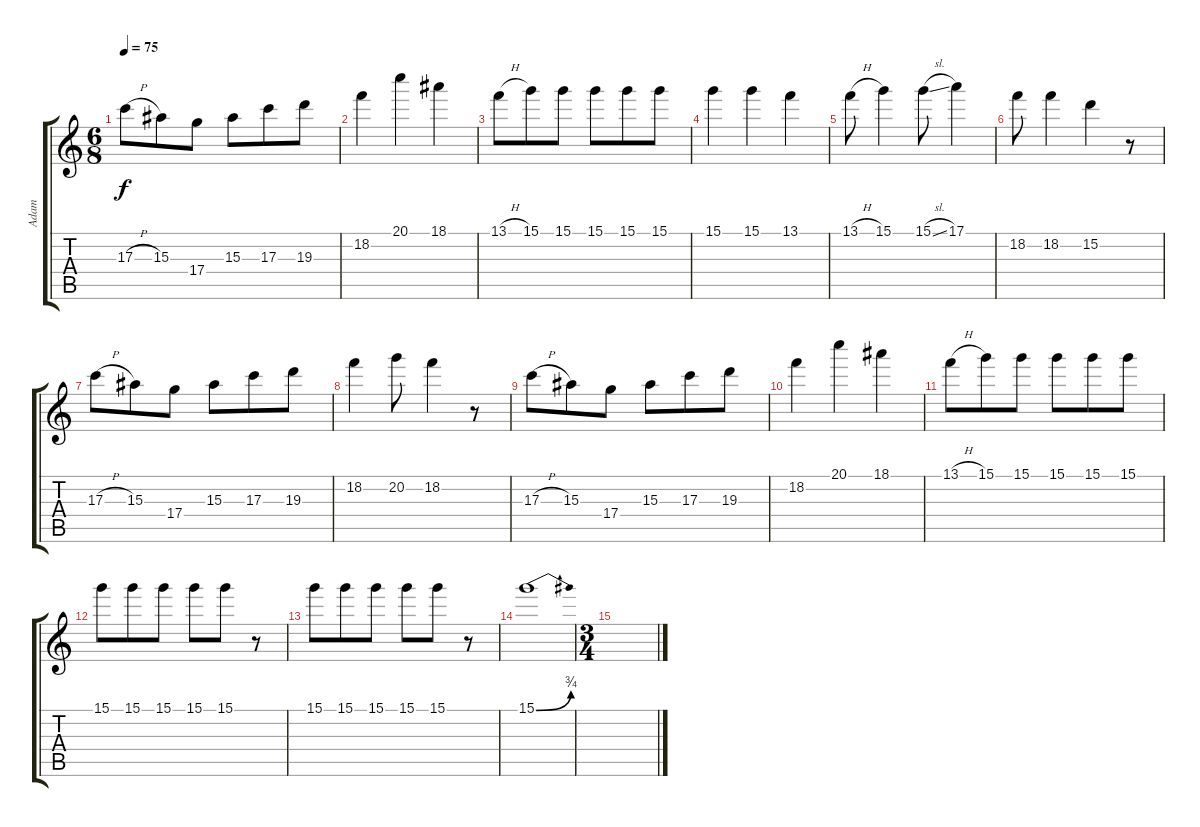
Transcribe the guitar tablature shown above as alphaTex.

\track ("Adam" "Adam") {instrument distortionguitar}
\staff {score tabs}
\tuning (E4 B3 G3 D3 A2 D2) {hide}
\ts (6 8)
\tempo 75
\clef g2
\ks c
17.3{h}.8{dy f} 15.3.8 17.4.8 15.3.8 17.3.8 19.3.8 |
18.2.4 20.1.4 18.1.4 |
13.1{h}.8 15.1.8 15.1.8 15.1.8 15.1.8 15.1.8 |
15.1.4 15.1.4 13.1.4 |
13.1{h}.8 15.1.4 15.1{sl}.8 17.1.4 |
18.2.8 18.2.4 15.2.4 r.8 |
17.3{h}.8 15.3.8 17.4.8 15.3.8 17.3.8 19.3.8 |
18.2.4 20.2.8 18.2.4 r.8 |
17.3{h}.8 15.3.8 17.4.8 15.3.8 17.3.8 19.3.8 |
18.2.4 20.1.4 18.1.4 |
13.1{h}.8 15.1.8 15.1.8 15.1.8 15.1.8 15.1.8 |
15.1.8 15.1.8 15.1.8 15.1.8 15.1.8 r.8 |
15.1.8 15.1.8 15.1.8 15.1.8 15.1.8 r.8 |
15.1{be (bend 0 0 60 3)}.1 |
\ts (3 4)
